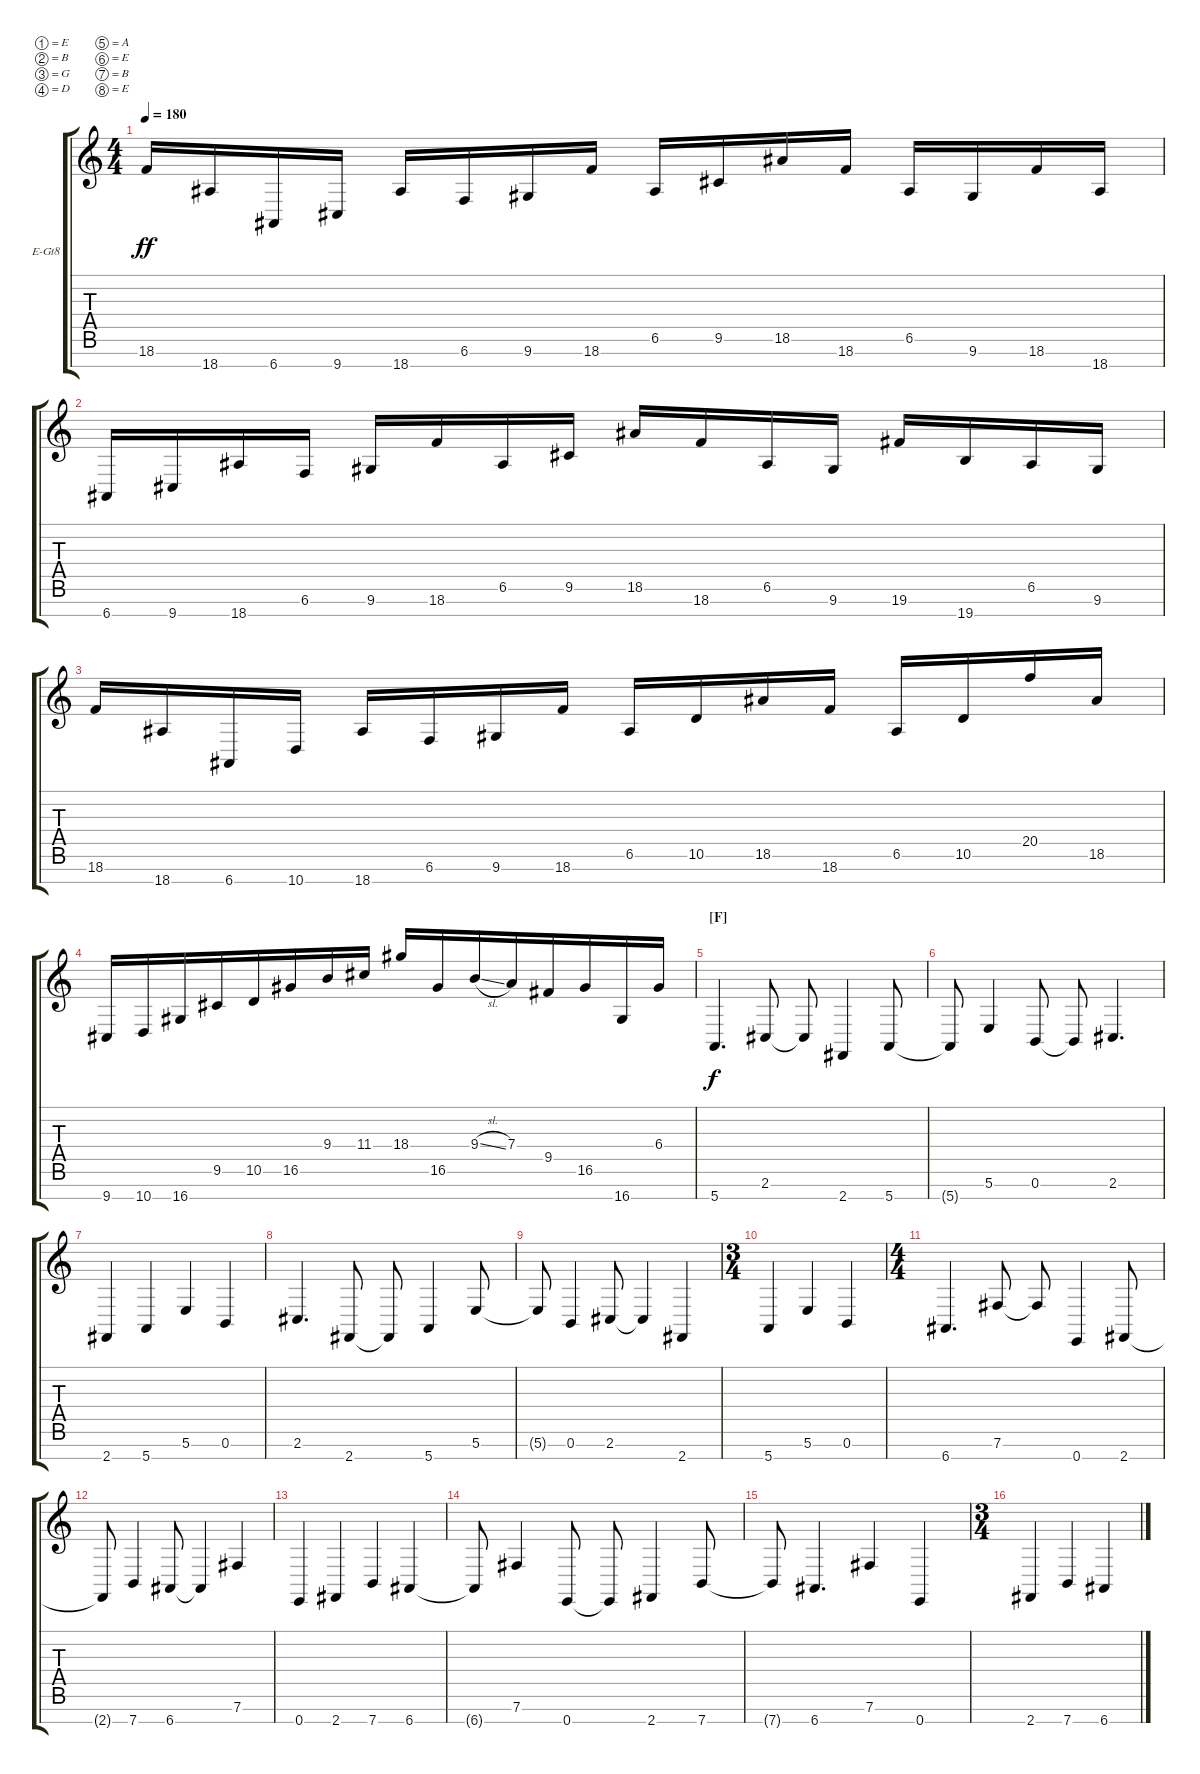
\defaultSystemsLayout 4
\bracketExtendMode groupsimilarinstruments
\firstSystemTrackNameOrientation horizontal
\otherSystemsTrackNameOrientation horizontal
\track ("Guitar 1" "E-Gt8") {instrument electricguitarclean}
\staff {score tabs}
\tuning (E4 B3 G3 D3 A2 E2 B1 E1)
\ts (4 4)
\tempo 180
\clef g2
\ks c
18.7.16{dy ff} 18.8.16 6.8.16 9.8.16 18.8.16 6.7.16 9.7.16 18.7.16 6.6.16 9.6.16 18.6.16 18.7.16 6.6.16 9.7.16 18.7.16 18.8.16 |
6.8.16 9.8.16 18.8.16 6.7.16 9.7.16 18.7.16 6.6.16 9.6.16 18.6.16 18.7.16 6.6.16 9.7.16 19.7.16 19.8.16 6.6.16 9.7.16 |
18.7.16 18.8.16 6.8.16 10.8.16 18.8.16 6.7.16 9.7.16 18.7.16 6.6.16 10.6.16 18.6.16 18.7.16 6.6.16 10.6.16 20.5.16 18.6.16 |
\beaming (8 4 4)
9.8.16 10.8.16 16.8.16 9.6.16 10.6.16 16.6.16 9.4.16 11.4.16 18.4.16 16.6.16 9.4{sl}.16 7.4.16 9.5.16 16.6.16 16.8.16 6.4.16 |
\section ("F" "")
5.8.4{d dy f} 2.7.8 2.7{t}.8 2.8.4 5.8.8 |
5.8{t}.8 5.7.4 0.7.8 0.7{t}.8 2.7.4{d} |
2.8.4 5.8.4 5.7.4 0.7.4 |
2.7.4{d} 2.8.8 2.8{t}.8 5.8.4 5.7.8 |
5.7{t}.8 0.7.4 2.7.8 2.7{t}.4 2.8.4 |
\ts (3 4)
5.8.4 5.7.4 0.7.4 |
\ts (4 4)
6.8.4{d} 7.7.8 7.7{t}.8 0.8.4 2.8.8 |
2.8{t}.8 7.8.4 6.8.8 6.8{t}.4 7.7.4 |
0.8.4 2.8.4 7.8.4 6.8.4 |
6.8{t}.8 7.7.4 0.8.8 0.8{t}.8 2.8.4 7.8.8 |
7.8{t}.8 6.8.4{d} 7.7.4 0.8.4 |
\ts (3 4)
2.8.4 7.8.4 6.8.4
